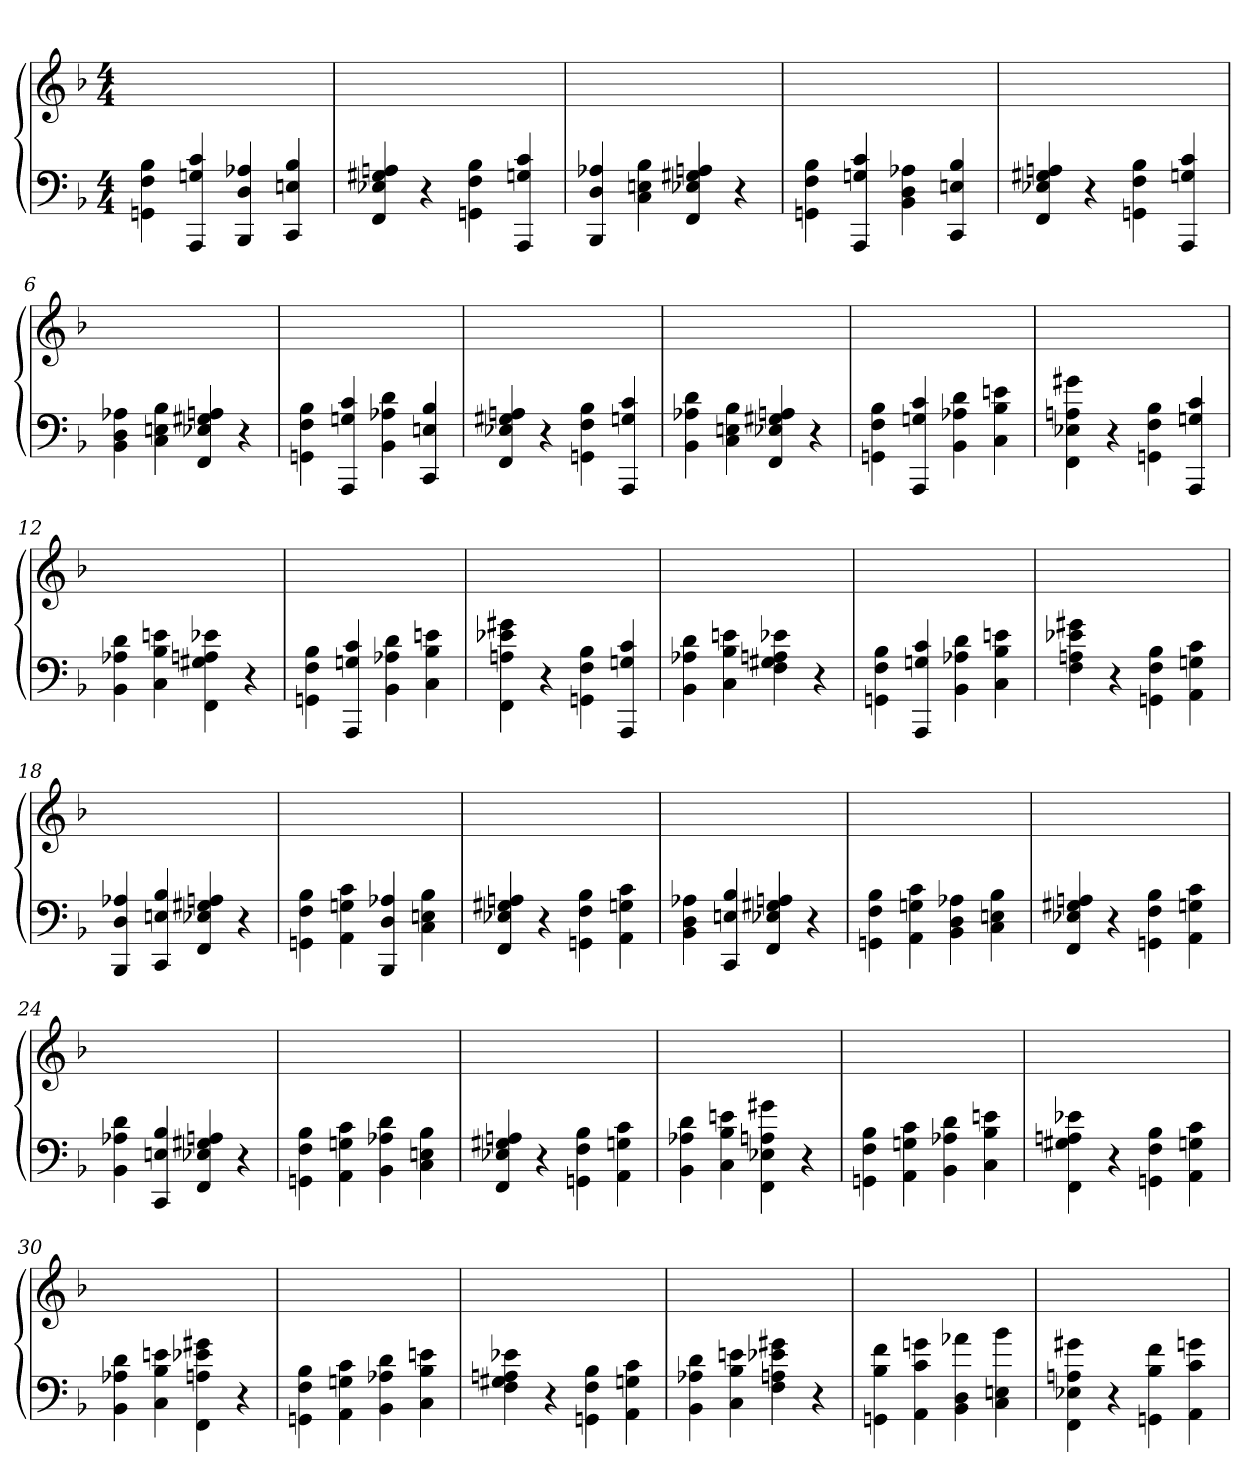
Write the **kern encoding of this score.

**kern	**kern
*part2	*part1
*staff2	*staff1
*clefF4	*clefG2
*k[b-]	*k[b-]
*F:	*F:
*M4/4	*M4/4
*MM60	*MM60
=1	=1
4GGn 4F 4B-	1ryy
4AAA 4Gn 4c	.
4BBB- 4D 4A-X	.
4CC 4En 4B-	.
=2	=2
4FF 4E-X 4G#X 4An	1ryy
4r	.
4GGn 4F 4B-	.
4AAA 4Gn 4c	.
=3	=3
4BBB- 4D 4A-X	1ryy
4C 4En 4B-	.
4FF 4E-X 4G#X 4An	.
4r	.
=4	=4
4GGn 4F 4B-	1ryy
4AAA 4Gn 4c	.
4BB- 4D 4A-X	.
4CC 4En 4B-	.
=5	=5
4FF 4E-X 4G#X 4An	1ryy
4r	.
4GGn 4F 4B-	.
4AAA 4Gn 4c	.
=6	=6
4BB- 4D 4A-X	1ryy
4C 4En 4B-	.
4FF 4E-X 4G#X 4An	.
4r	.
=7	=7
4GGn 4F 4B-	1ryy
4AAA 4Gn 4c	.
4BB- 4A-X 4d	.
4CC 4En 4B-	.
=8	=8
4FF 4E-X 4G#X 4An	1ryy
4r	.
4GGn 4F 4B-	.
4AAA 4Gn 4c	.
=9	=9
4BB- 4A-X 4d	1ryy
4C 4En 4B-	.
4FF 4E-X 4G#X 4An	.
4r	.
=10	=10
4GGn 4F 4B-	1ryy
4AAA 4Gn 4c	.
4BB- 4A-X 4d	.
4C 4B- 4en	.
=11	=11
4FF 4E-X 4An 4g#X	1ryy
4r	.
4GGn 4F 4B-	.
4AAA 4Gn 4c	.
=12	=12
4BB- 4A-X 4d	1ryy
4C 4B- 4en	.
4FF 4G#X 4An 4e-X	.
4r	.
=13	=13
4GGn 4F 4B-	1ryy
4AAA 4Gn 4c	.
4BB- 4A-X 4d	.
4C 4B- 4en	.
=14	=14
4FF 4An 4e-X 4g#X	1ryy
4r	.
4GGn 4F 4B-	.
4AAA 4Gn 4c	.
=15	=15
4BB- 4A-X 4d	1ryy
4C 4B- 4en	.
4F 4G#X 4An 4e-X	.
4r	.
=16	=16
4GGn 4F 4B-	1ryy
4AAA 4Gn 4c	.
4BB- 4A-X 4d	.
4C 4B- 4en	.
=17	=17
4F 4An 4e-X 4g#X	1ryy
4r	.
4GGn 4F 4B-	.
4AA 4Gn 4c	.
=18	=18
4BBB- 4D 4A-X	1ryy
4CC 4En 4B-	.
4FF 4E-X 4G#X 4An	.
4r	.
=19	=19
4GGn 4F 4B-	1ryy
4AA 4Gn 4c	.
4BBB- 4D 4A-X	.
4C 4En 4B-	.
=20	=20
4FF 4E-X 4G#X 4An	1ryy
4r	.
4GGn 4F 4B-	.
4AA 4Gn 4c	.
=21	=21
4BB- 4D 4A-X	1ryy
4CC 4En 4B-	.
4FF 4E-X 4G#X 4An	.
4r	.
=22	=22
4GGn 4F 4B-	1ryy
4AA 4Gn 4c	.
4BB- 4D 4A-X	.
4C 4En 4B-	.
=23	=23
4FF 4E-X 4G#X 4An	1ryy
4r	.
4GGn 4F 4B-	.
4AA 4Gn 4c	.
=24	=24
4BB- 4A-X 4d	1ryy
4CC 4En 4B-	.
4FF 4E-X 4G#X 4An	.
4r	.
=25	=25
4GGn 4F 4B-	1ryy
4AA 4Gn 4c	.
4BB- 4A-X 4d	.
4C 4En 4B-	.
=26	=26
4FF 4E-X 4G#X 4An	1ryy
4r	.
4GGn 4F 4B-	.
4AA 4Gn 4c	.
=27	=27
4BB- 4A-X 4d	1ryy
4C 4B- 4en	.
4FF 4E-X 4An 4g#X	.
4r	.
=28	=28
4GGn 4F 4B-	1ryy
4AA 4Gn 4c	.
4BB- 4A-X 4d	.
4C 4B- 4en	.
=29	=29
4FF 4G#X 4An 4e-X	1ryy
4r	.
4GGn 4F 4B-	.
4AA 4Gn 4c	.
=30	=30
4BB- 4A-X 4d	1ryy
4C 4B- 4en	.
4FF 4An 4e-X 4g#X	.
4r	.
=31	=31
4GGn 4F 4B-	1ryy
4AA 4Gn 4c	.
4BB- 4A-X 4d	.
4C 4B- 4en	.
=32	=32
4F 4G#X 4An 4e-X	1ryy
4r	.
4GGn 4F 4B-	.
4AA 4Gn 4c	.
=33	=33
4BB- 4A-X 4d	1ryy
4C 4B- 4en	.
4F 4An 4e-X 4g#X	.
4r	.
=34	=34
4GGn 4B- 4f	1ryy
4AA 4c 4gn	.
4BB- 4D 4a-X	.
4C 4En 4b-	.
=35	=35
4FF 4E-X 4An 4g#X	1ryy
4r	.
4GGn 4B- 4f	.
4AA 4c 4gn	.
=	=
*-	*-
